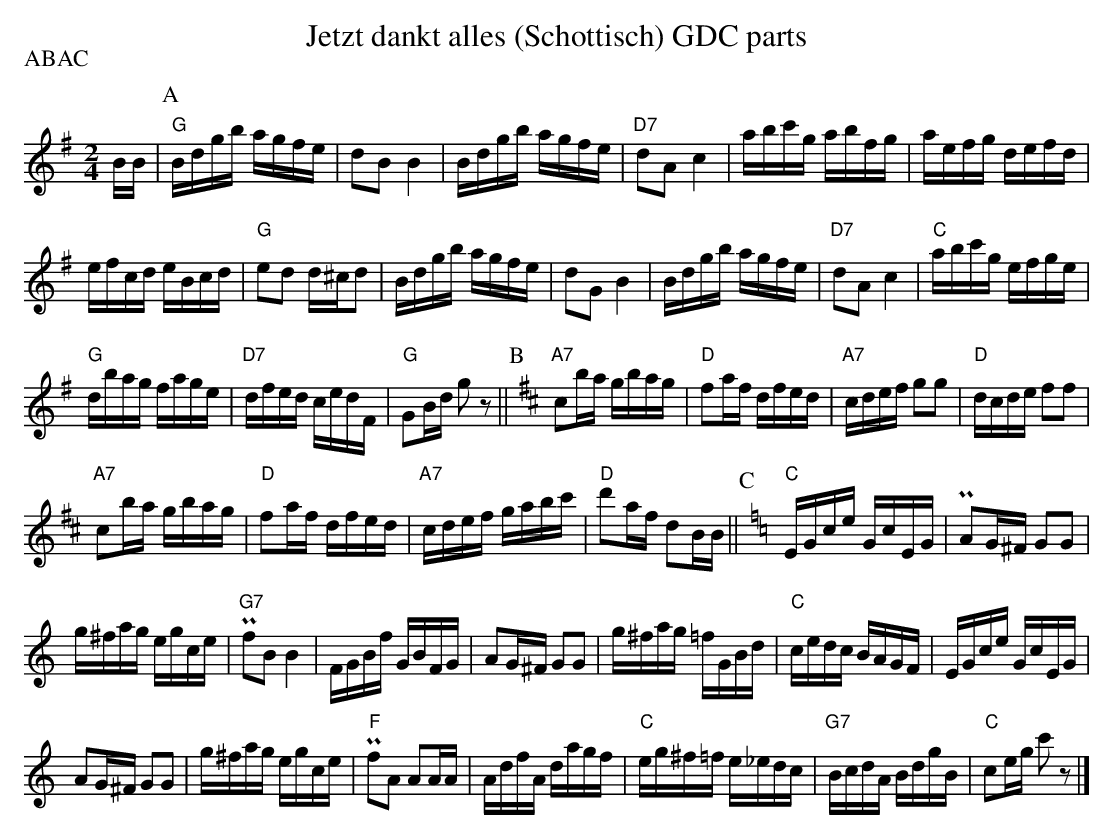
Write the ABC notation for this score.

X:1
T: Jetzt dankt alles (Schottisch) GDC parts
M:2/4
L:1/16
P:ABAC
K:G %%MIDI gchordon
BB |[P:A] "G"Bdgb agfe | d2B2 B4 | Bdgb agfe | "D7"d2A2 c4 | abc'g abfg | aefg defd |
efcd eBcd | "G"e2d2 d^cd2 | Bdgb agfe | d2G2 B4 | Bdgb agfe | "D7"d2A2 c4 | "C"abc'g efge |
"G"dbag fage | "D7"dfed cedF | "G"G2Bd g2 z2 ||[P:B]  [K:D]"A7"c2ba gbag | "D"f2af dfed | "A7"cdef g2g2 | "D"dcde f2f2 |
"A7"c2ba gbag | "D"f2af dfed | "A7"cdef gabc' | "D"d'2af d2BB ||[P:C]  [K:C] "C"EGce GcEG | PA2G^F G2G2 |
g^fag egce |"G7"Pf2B2 B4 | FGBf GBFG | A2G^F G2G2 | g^fag =fGBd | "C"cedc BAGF | EGce GcEG |
A2G^F G2G2 | g^fag egce |"F"Pf2A2 A2AA | AdfA dagf | "C"eg^f=f e_edc | "G7"BcdA BdgB | "C"c2eg c'2 z2 |]
